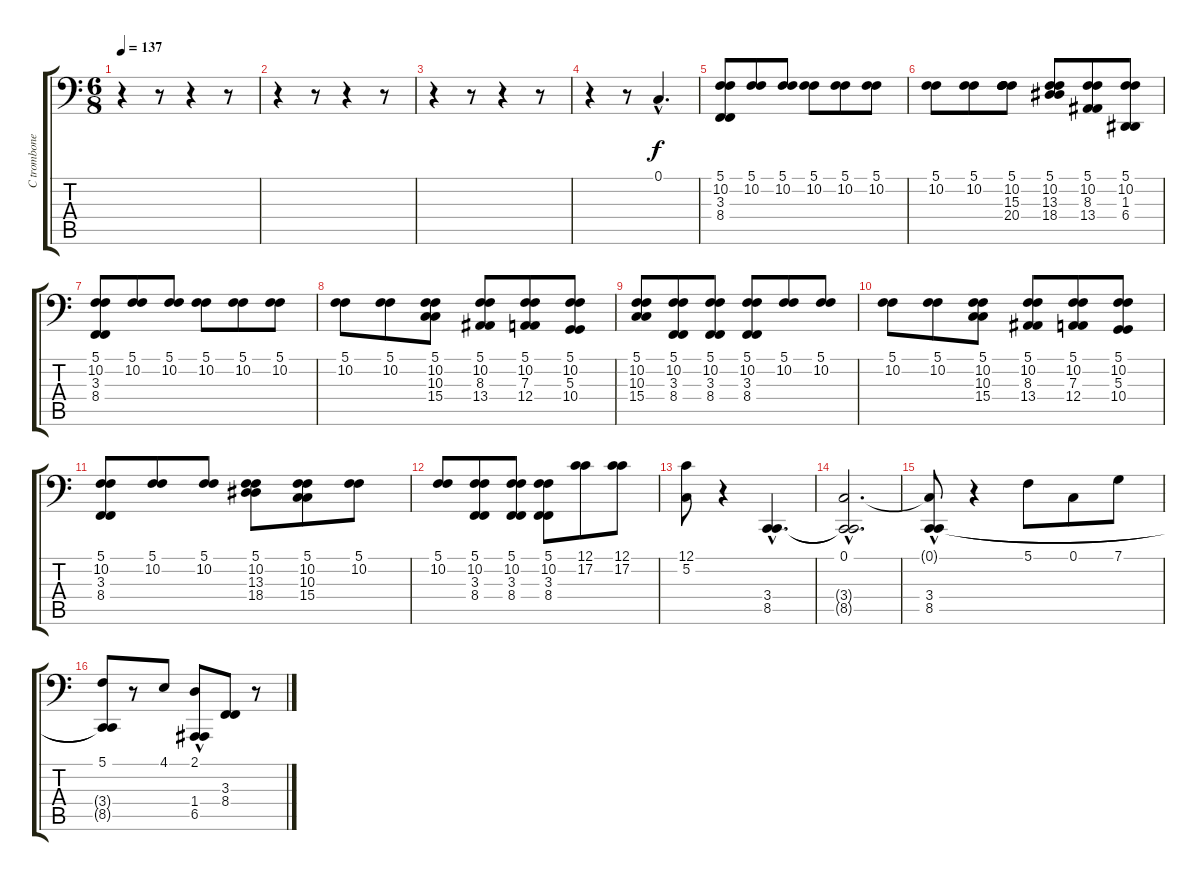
\track ("C trombone" "C trombone") {instrument trombone}
\staff {score tabs}
\tuning (C3 G2 D2 A1 E1 B0) {hide}
\ts (6 8)
\tempo 137
\clef f4
\ks c
r.4{dy f} r.8 r.4 r.8 |
r.4 r.8 r.4 r.8 |
r.4 r.8 r.4 r.8 |
r.4 r.8 0.1{hac}.4{d} |
(5.1 10.2 3.3 8.4).8 (5.1 10.2).8 (5.1 10.2).8 (5.1 10.2).8 (5.1 10.2).8 (5.1 10.2).8 |
(5.1 10.2).8 (5.1 10.2).8 (5.1 10.2 15.3 20.4).8 (5.1 10.2 13.3 18.4).8 (5.1 10.2 8.3 13.4).8 (5.1 10.2 1.3 6.4).8 |
(5.1 10.2 3.3 8.4).8 (5.1 10.2).8 (5.1 10.2).8 (5.1 10.2).8 (5.1 10.2).8 (5.1 10.2).8 |
(5.1 10.2).8 (5.1 10.2).8 (5.1 10.2 10.3 15.4).8 (5.1 10.2 8.3 13.4).8 (5.1 10.2 7.3 12.4).8 (5.1 10.2 5.3 10.4).8 |
(5.1 10.2 10.3 15.4).8 (5.1 10.2 3.3 8.4).8 (5.1 10.2 3.3 8.4).8 (5.1 10.2 3.3 8.4).8 (5.1 10.2).8 (5.1 10.2).8 |
(5.1 10.2).8 (5.1 10.2).8 (5.1 10.2 10.3 15.4).8 (5.1 10.2 8.3 13.4).8 (5.1 10.2 7.3 12.4).8 (5.1 10.2 5.3 10.4).8 |
(5.1 10.2 3.3 8.4).8 (5.1 10.2).8 (5.1 10.2).8 (5.1 10.2 13.3 18.4).8 (5.1 10.2 10.3 15.4).8 (5.1 10.2).8 |
(5.1 10.2).8 (5.1 10.2 3.3 8.4).8 (5.1 10.2 3.3 8.4).8 (5.1 10.2 3.3 8.4).8 (12.1 17.2).8 (12.1 17.2).8 |
(12.1 5.2).8 r.4 (3.4{hac} 8.5{hac}).4{d} |
(0.1{hac} 3.4{hac t} 8.5{hac t}).2{d} |
(0.1{t} 3.4{hac} 8.5{hac}).8 r.4 5.1.8 0.1.8 7.1.8 |
(5.1 3.4{t} 8.5{t}).8 r.8 4.1.8 (2.1{hac} 1.4 6.5).8 (3.3 8.4).8 r.8
